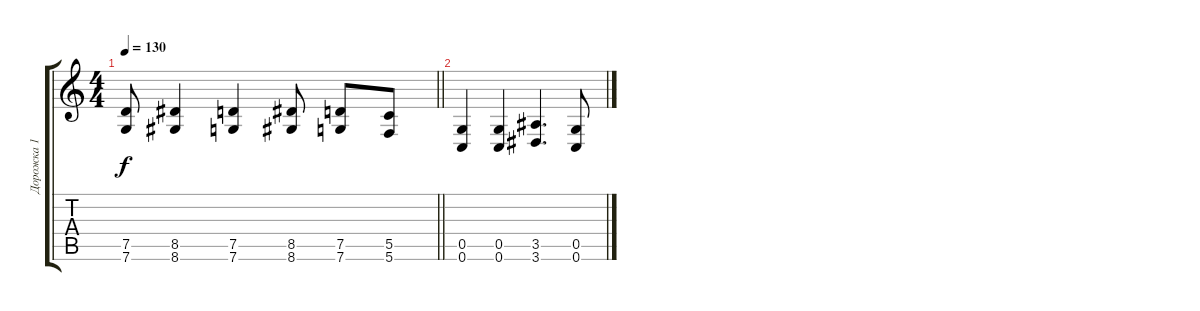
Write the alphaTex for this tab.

\track ("Дорожка 1" "Дорожка 1") {instrument distortionguitar}
\staff {score tabs}
\tuning (D4 A3 F3 C3 G2 C2) {hide}
\ts (4 4)
\tempo 130
\clef g2
\barLineRight lightlight
\ks c
(7.5 7.6).8{dy f} (8.5 8.6).4 (7.5 7.6).4 (8.5 8.6).8 (7.5 7.6).8 (5.5 5.6).8 |
(0.5 0.6).4 (0.5 0.6).4 (3.5 3.6).4{d} (0.5 0.6).8
